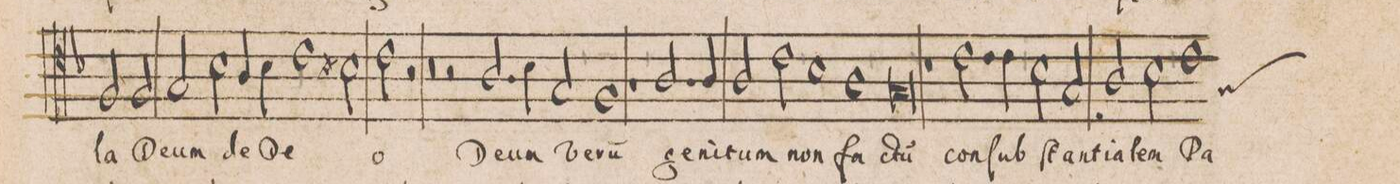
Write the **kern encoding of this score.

**kern	**text
*I"ALTVS	*
*clefC4	*
*k[b-]	*
*met(C|)	*
*M2/1	*
2F/	-la
2F/	De-
=30	=30
2G/	-um
2B-\	de
4A/	De-
4B-\	.
1c	.
=31	=31
2Bn\	.
2c\	-o
2r	.
=32	=32
0r	.
=33	=33
2r	.
2.A/	De-
4B-\	-um
2G/	ve-
=34	=34
1F	-ru(m)
1r	.
=35	=35
2.A/	ge-
4A/	-ni-
2A/	-tum
2c\	non
=36	=36
1B-	fa-
1A	-ctu(m)
=37	=37
0G	.
=38	=38
1r	.
2.c\	con-
4c\	-ſub-
=39	=39
2B-\	-ſtan-
2G/	-ti-
2A/	-a-
2B-\	-lem
=40	=40
*custos:G	*
1c	Pa-
*-	*-
